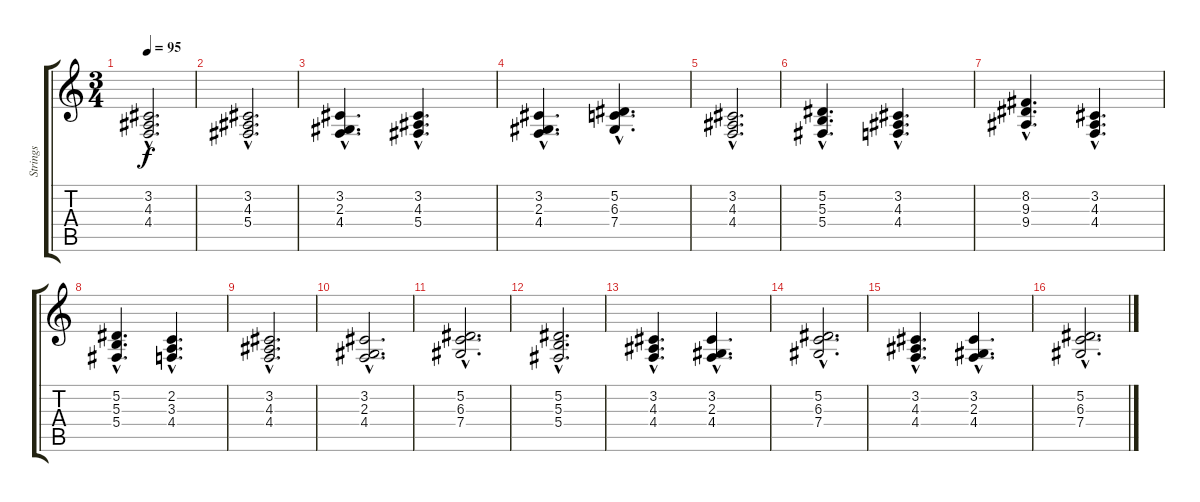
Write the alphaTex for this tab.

\track ("Strings" "Strings") {instrument stringensemble1}
\staff {score tabs}
\tuning (Eb4 Bb3 Gb3 Db3 Ab2 Eb2) {hide}
\ts (3 4)
\tempo 95
\clef g2
\ks c
(3.2{hac} 4.3{hac} 4.4{hac}).2{d dy f} |
(3.2{hac} 4.3{hac} 5.4{hac}).2{d} |
(3.2{hac} 2.3{hac} 4.4{hac}).4{d} (3.2{hac} 4.3{hac} 5.4{hac}).4{d} |
(3.2{hac} 2.3{hac} 4.4{hac}).4{d} (5.2{hac} 6.3{hac} 7.4{hac}).4{d} |
(3.2{hac} 4.3{hac} 4.4{hac}).2{d} |
(5.2{hac} 5.3{hac} 5.4{hac}).4{d} (3.2{hac} 4.3{hac} 4.4{hac}).4{d} |
(8.2{hac} 9.3{hac} 9.4{hac}).4{d} (3.2{hac} 4.3{hac} 4.4{hac}).4{d} |
(5.2{hac} 5.3{hac} 5.4{hac}).4{d} (2.2{hac} 3.3{hac} 4.4{hac}).4{d} |
(3.2{hac} 4.3{hac} 4.4{hac}).2{d} |
(3.2{hac} 2.3{hac} 4.4{hac}).2{d} |
(5.2{hac} 6.3{hac} 7.4{hac}).2{d} |
(5.2{hac} 5.3{hac} 5.4{hac}).2{d} |
(3.2{hac} 4.3{hac} 4.4{hac}).4{d} (3.2{hac} 2.3{hac} 4.4{hac}).4{d} |
(5.2{hac} 6.3{hac} 7.4{hac}).2{d} |
(3.2{hac} 4.3{hac} 4.4{hac}).4{d} (3.2{hac} 2.3{hac} 4.4{hac}).4{d} |
(5.2{hac} 6.3{hac} 7.4{hac}).2{d}
